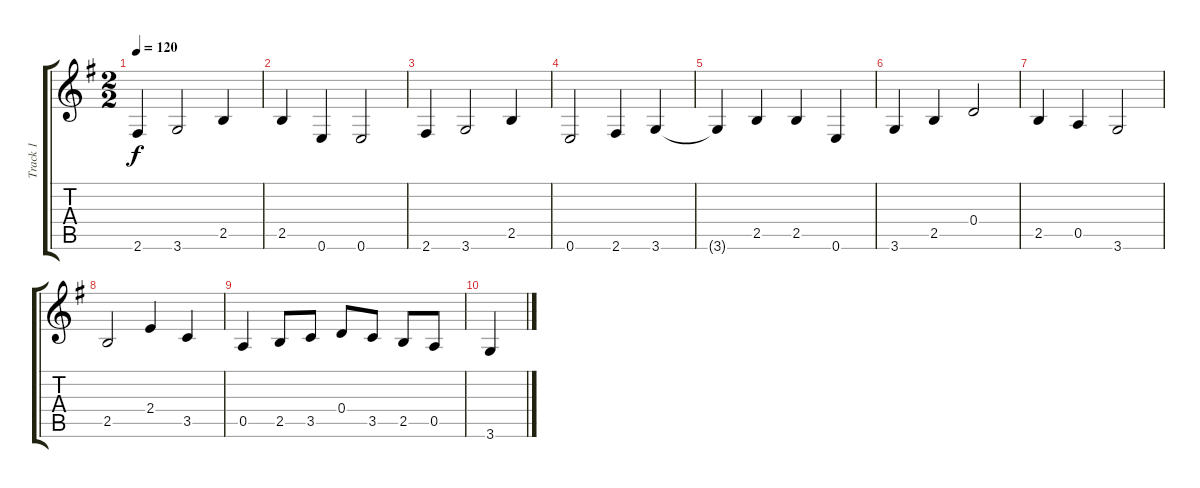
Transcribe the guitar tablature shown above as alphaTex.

\track ("Track 1" "Track 1") {instrument acousticguitarnylon}
\staff {score tabs}
\tuning (E4 B3 G3 D3 A2 E2) {hide}
\ts (2 2)
\tempo 120
\clef g2
\ks eminor
2.6.4{dy f} 3.6.2 2.5.4 |
2.5.4 0.6.4 0.6.2 |
2.6.4 3.6.2 2.5.4 |
0.6.2 2.6.4 3.6.4 |
3.6{t}.4 2.5.4 2.5.4 0.6.4 |
3.6.4 2.5.4 0.4.2 |
2.5.4 0.5.4 3.6.2 |
2.5.2 2.4.4 3.5.4 |
0.5.4 2.5.8 3.5.8 0.4.8 3.5.8 2.5.8 0.5.8 |
3.6.4
